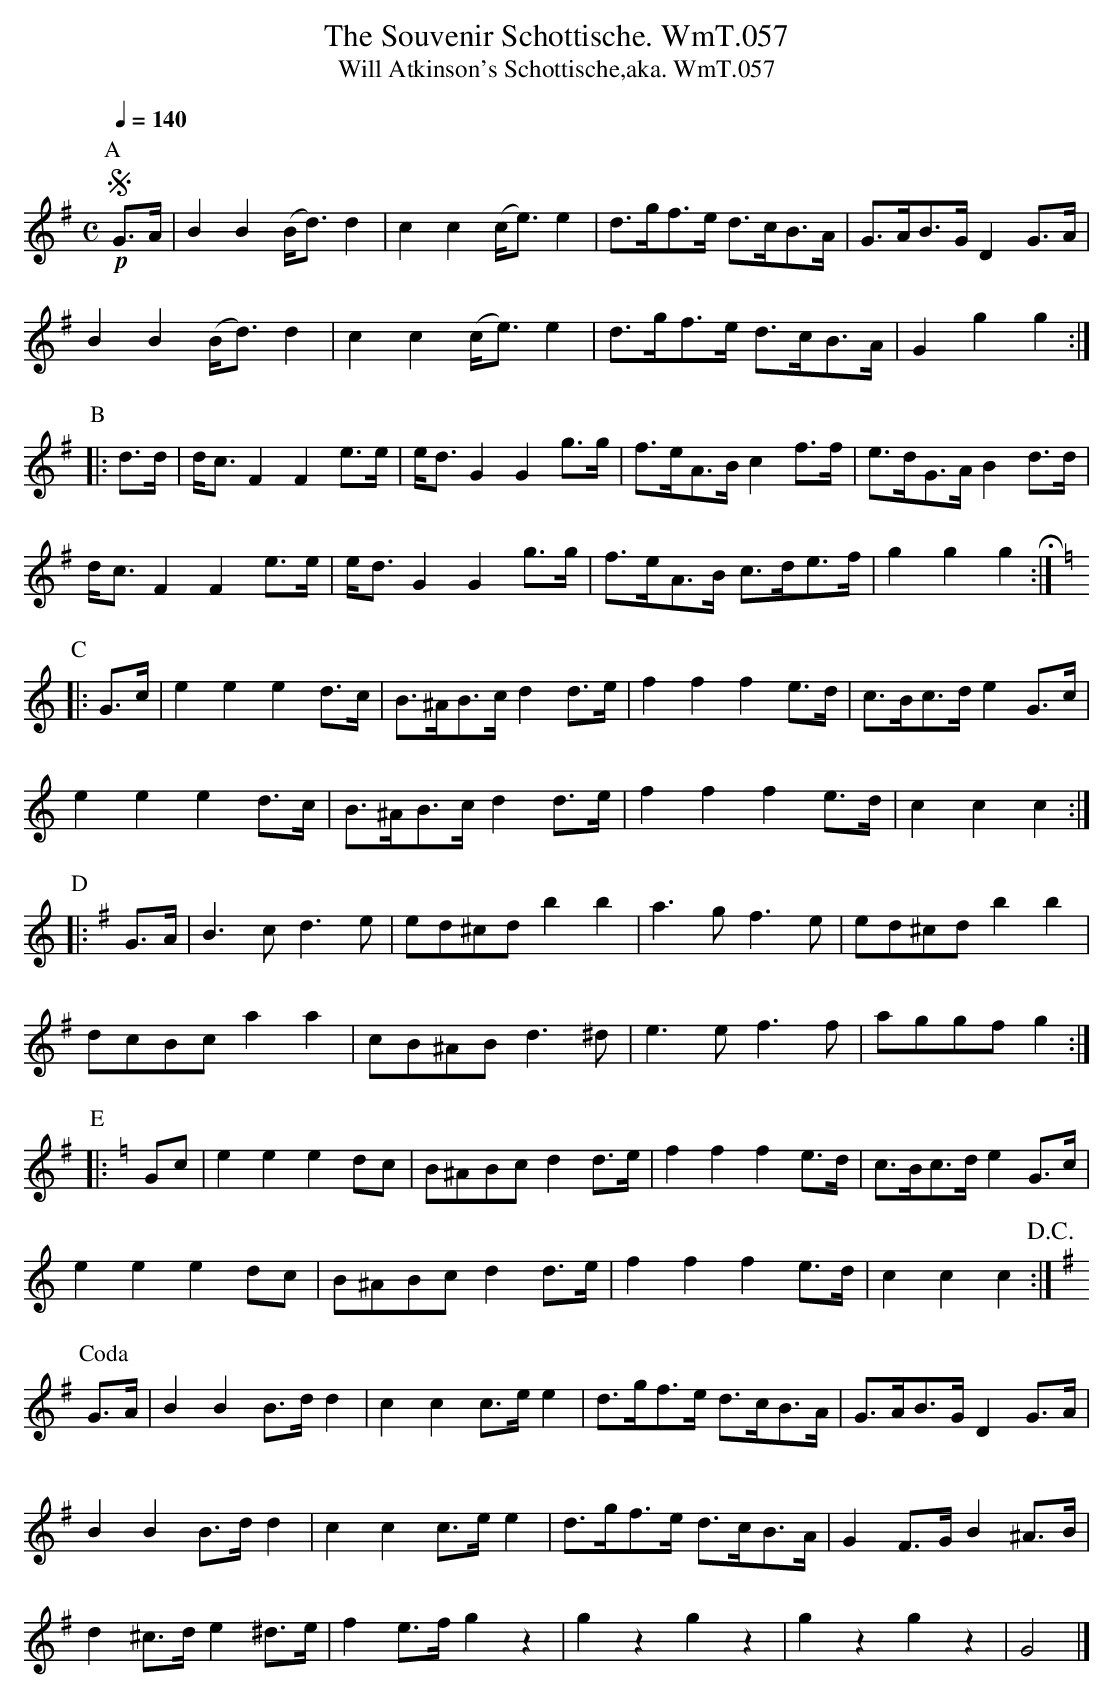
X:1
T:Souvenir Schottische. WmT.057, The
T:Will Atkinson's Schottische,aka. WmT.057
M:C
L:1/8
Q:1/4=140
K:G
P:A
!segno!
!p!G>A|B2B2 (B<d) d2|c2c2 (c<e) e2|d>gf>e d>cB>A|G>AB>G D2 G>A|
B2B2 (B<d) d2|c2c2 (c<e) e2|d>gf>e d>cB>A|G2g2g2:|
P:B
|:d>d|d<c F2F2 e>e|e<d G2G2 g>g|f>eA>B c2 f>f|e>dG>A B2 d>d|
d<c F2F2 e>e|e<d G2G2 g>g|f>eA>B c>de>f|g2g2g2H:|
K:C
P:C
|:G>c|e2e2e2 d>c|B>^AB>c d2 d>e|f2f2f2 e>d|c>Bc>d e2 G>c|
e2e2e2 d>c|B>^AB>c d2 d>e|f2f2f2 e>d|c2c2 c2:|
P:D
K:G
|:G>A|B3c d3e|ed^cd b2b2|a3g f3e|ed^cd b2b2|
dcBc a2a2|cB^AB d3^d|e3e f3f|aggf g2:|
P:E
K:C
|:Gc|e2e2e2 dc|B^ABc d2 d>e|f2f2f2 e>d|c>Bc>d e2 G>c|
e2e2e2 dc|B^ABc d2 d>e|f2f2f2 e>d|c2c2 c2!D.C.!:|
P:Coda
K:G
G>A|B2B2 B>d d2|c2c2 c>e e2|d>gf>e d>cB>A|G>AB>G D2 G>A|
B2B2 B>d d2|c2c2 c>e e2|d>gf>e d>cB>A|G2F>G B2^A>B|
d2 ^c>d e2 ^d>e|f2 e>f g2z2|g2z2g2z2|g2z2g2z2|G4|]
